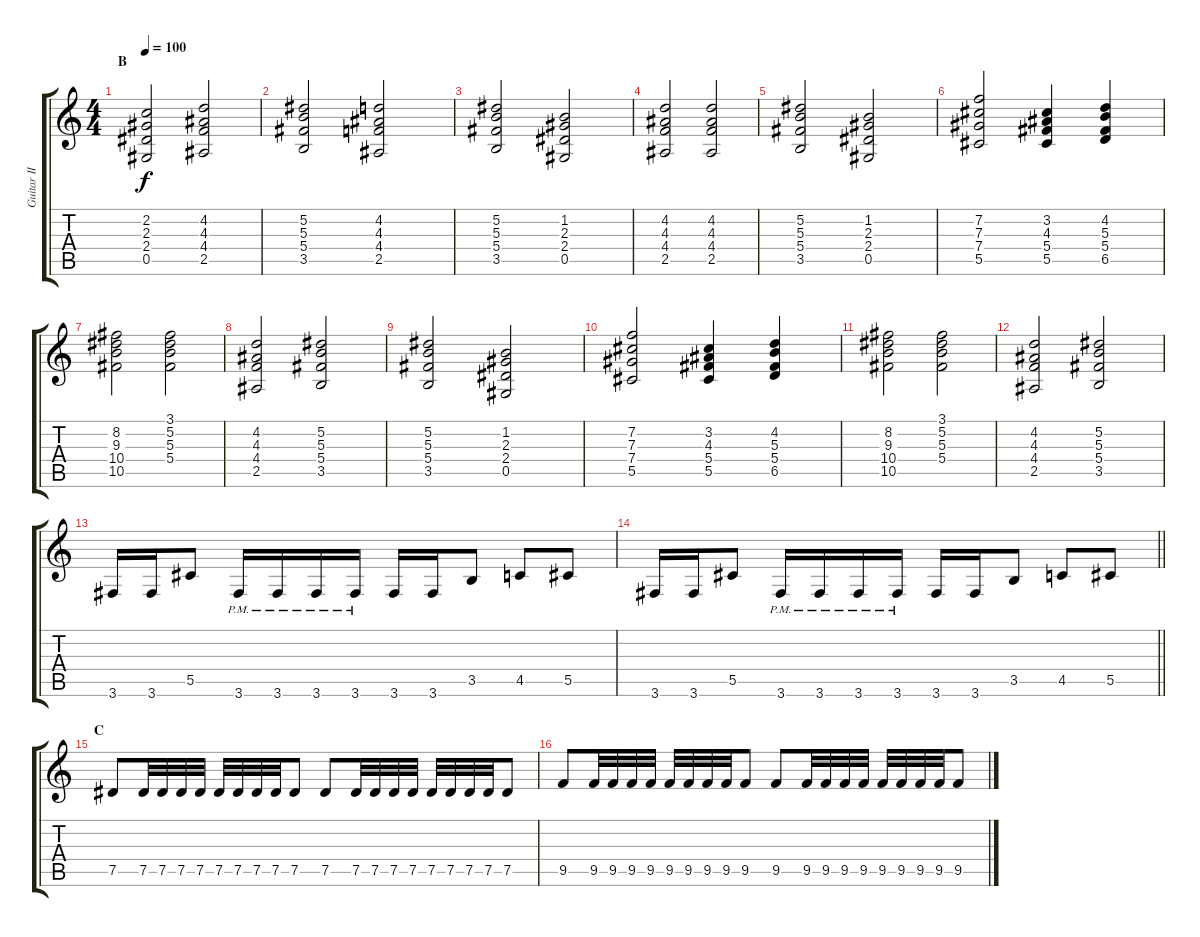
\track ("Guitar II" "Guitar II") {instrument distortionguitar}
\staff {score tabs}
\tuning (Eb4 Bb3 Gb3 Db3 Ab2 Eb2) {hide}
\ts (4 4)
\section ("" "B")
\tempo 100
\clef g2
\ks c
(2.2 2.3 2.4 0.5).2{dy f volume 8} (4.2 4.3 4.4 2.5).2 |
(5.2 5.3 5.4 3.5).2 (4.2 4.3 4.4 2.5).2 |
(5.2 5.3 5.4 3.5).2 (1.2 2.3 2.4 0.5).2 |
(4.2 4.3 4.4 2.5).2 (4.2 4.3 4.4 2.5).2 |
(5.2 5.3 5.4 3.5).2 (1.2 2.3 2.4 0.5).2 |
(7.2 7.3 7.4 5.5).2 (3.2 4.3 5.4 5.5).4 (4.2 5.3 5.4 6.5).4 |
(8.2 9.3 10.4 10.5).2 (3.1 5.2 5.3 5.4).2 |
(4.2 4.3 4.4 2.5).2 (5.2 5.3 5.4 3.5).2 |
(5.2 5.3 5.4 3.5).2 (1.2 2.3 2.4 0.5).2 |
(7.2 7.3 7.4 5.5).2 (3.2 4.3 5.4 5.5).4 (4.2 5.3 5.4 6.5).4 |
(8.2 9.3 10.4 10.5).2 (3.1 5.2 5.3 5.4).2 |
(4.2 4.3 4.4 2.5).2 (5.2 5.3 5.4 3.5).2 |
3.6.16{volume 13} 3.6.16 5.5.8 3.6{pm}.16 3.6{pm}.16 3.6{pm}.16 3.6{pm}.16 3.6.16 3.6.16 3.5.8 4.5.8 5.5.8 |
\barLineRight lightlight
3.6.16 3.6.16 5.5.8 3.6{pm}.16 3.6{pm}.16 3.6{pm}.16 3.6{pm}.16 3.6.16 3.6.16 3.5.8 4.5.8 5.5.8 |
\section ("" "C")
7.5.8{volume 11} 7.5.32 7.5.32 7.5.32 7.5.32 7.5.32 7.5.32 7.5.32 7.5.32 7.5.8 7.5.8 7.5.32 7.5.32 7.5.32 7.5.32 7.5.32 7.5.32 7.5.32 7.5.32 7.5.8 |
9.5.8 9.5.32 9.5.32 9.5.32 9.5.32 9.5.32 9.5.32 9.5.32 9.5.32 9.5.8 9.5.8 9.5.32 9.5.32 9.5.32 9.5.32 9.5.32 9.5.32 9.5.32 9.5.32 9.5.8
